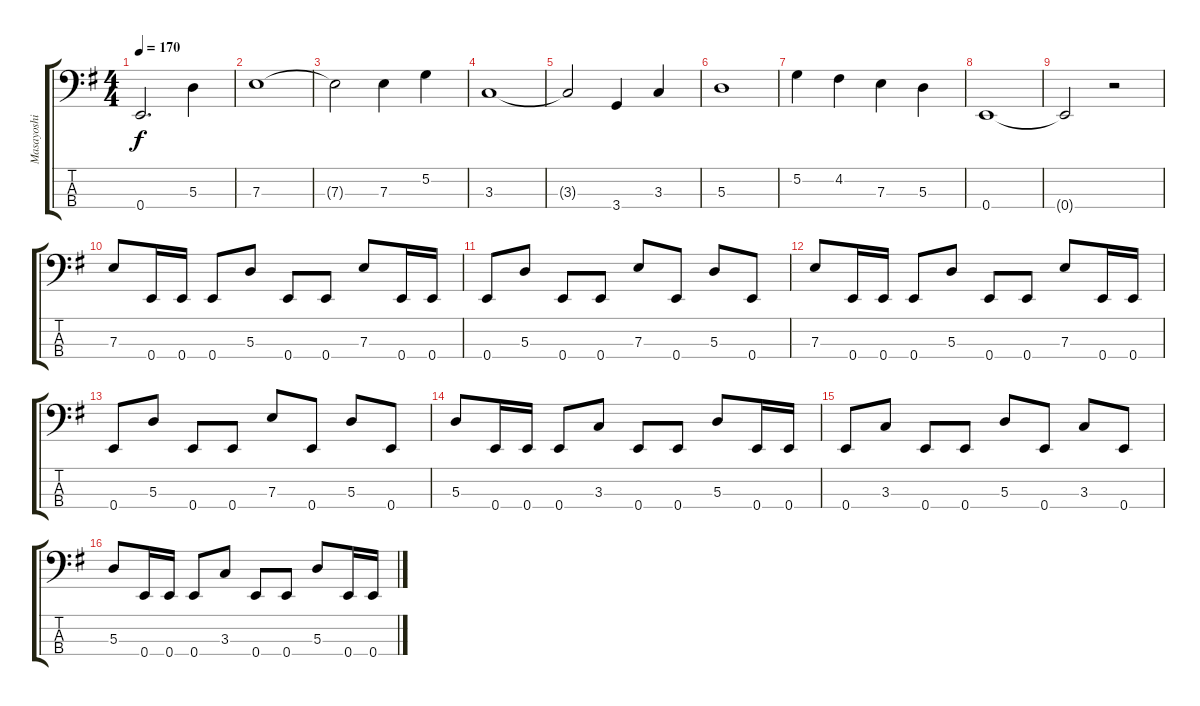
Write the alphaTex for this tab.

\track ("Masayoshi Yamashita" "Masayoshi ") {instrument electricbassfinger}
\staff {score tabs}
\tuning (G2 D2 A1 E1) {hide}
\ts (4 4)
\tempo 170
\clef f4
\ks eminor
0.4{t}.2{d dy f} 5.3.4 |
7.3.1 |
7.3{t}.2 7.3.4 5.2.4 |
3.3.1 |
3.3{t}.2 3.4.4 3.3.4 |
5.3.1 |
5.2.4 4.2.4 7.3.4 5.3.4 |
0.4.1 |
0.4{t}.2 r.2 |
7.3.8 0.4.16 0.4.16 0.4.8 5.3.8 0.4.8 0.4.8 7.3.8 0.4.16 0.4.16 |
0.4.8 5.3.8 0.4.8 0.4.8 7.3.8 0.4.8 5.3.8 0.4.8 |
7.3.8 0.4.16 0.4.16 0.4.8 5.3.8 0.4.8 0.4.8 7.3.8 0.4.16 0.4.16 |
0.4.8 5.3.8 0.4.8 0.4.8 7.3.8 0.4.8 5.3.8 0.4.8 |
5.3.8 0.4.16 0.4.16 0.4.8 3.3.8 0.4.8 0.4.8 5.3.8 0.4.16 0.4.16 |
0.4.8 3.3.8 0.4.8 0.4.8 5.3.8 0.4.8 3.3.8 0.4.8 |
5.3.8 0.4.16 0.4.16 0.4.8 3.3.8 0.4.8 0.4.8 5.3.8 0.4.16 0.4.16
